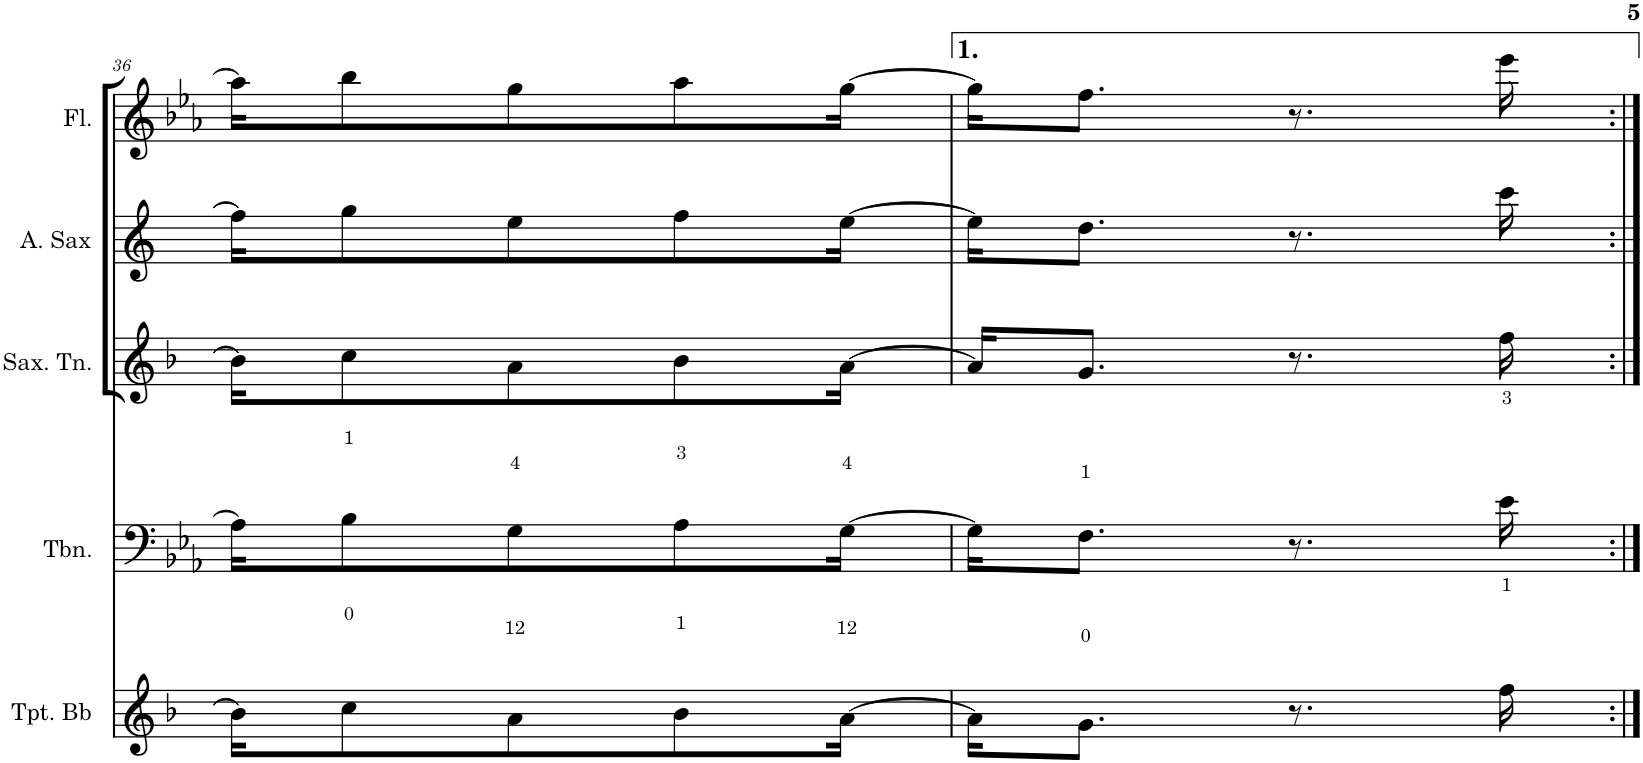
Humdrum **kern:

**kern	**kern	**kern	**kern	**kern
*part5	*part4	*part3	*part2	*part1
*staff5	*staff4	*staff3	*staff2	*staff1
*I"Trompete Bb	*I"Trombone	*I"Saxofone Tenor	*I"Saxofone Alto	*I"Flauta Transversal
*I'Tpt. Bb	*I'Tbn.	*I'Sax. Tn.	*	*I'Fl.
!!LO:PB:g=z
*clefG2	*clefF4	*clefG2	*clefG2	*clefG2
*Trd1c2	*	*Trd8c14	*Trd5c9	*
*k[b-]	*k[b-e-a-]	*k[b-]	*k[]	*k[b-e-a-]
*M2/4	*M2/4	*M2/4	*M2/4	*M2/4
=36	=36	=36	=36	=36
16b-\KL]	16A-\KL]	16b-\KL]	16ff\KL]	16aa-\KL]
8cc\	8B-\	8cc\	8gg\	8bb-\
8a\	8G\	8a\	8ee\	8gg\
8b-\	8A-\	8b-\	8ff\	8aa-\
[16a\Jk	[16G\Jk	[16a\Jk	[16ee\Jk	[16gg\Jk
=37	=37	=37	=37	=37
16a\KL]	16G\KL]	16a/KL]	16ee\KL]	16gg\KL]
8.g\J	8.F\J	8.g/J	8.dd\J	8.ff\J
8.r	8.r	8.r	8.r	8.r
16ff\	16e-\	16ff\	16ccc\	16eee-\
=:|!	=:|!	=:|!	=:|!	=:|!
*-	*-	*-	*-	*-
